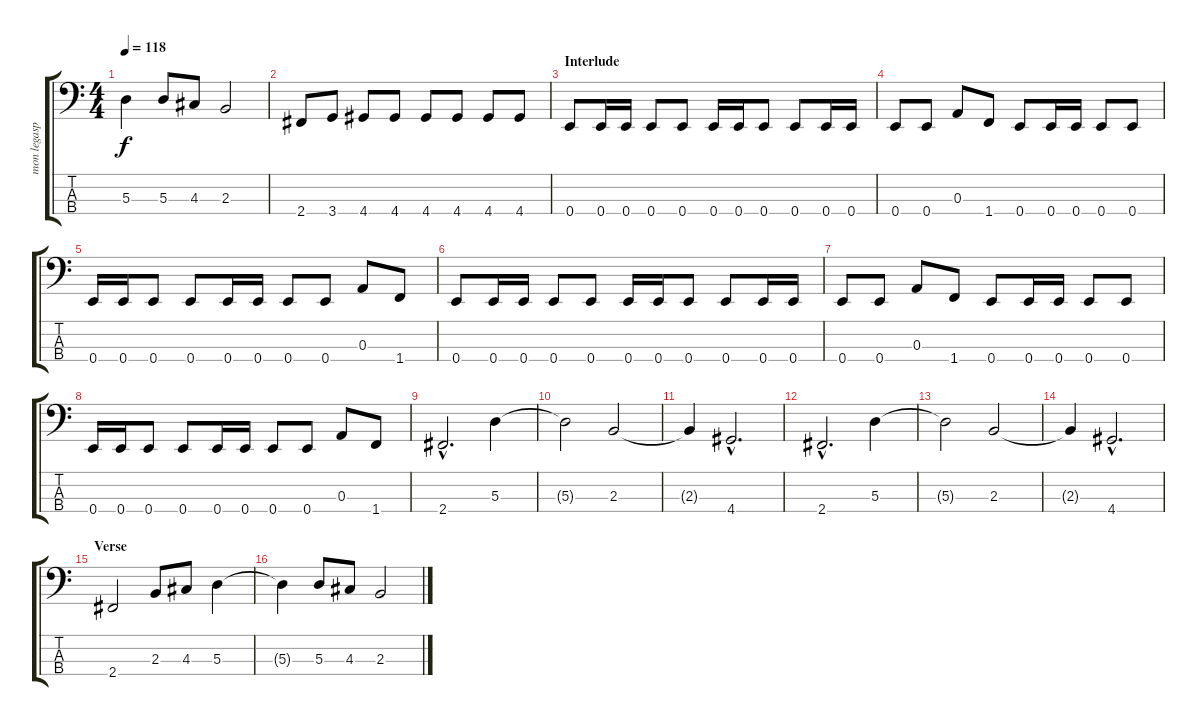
\track ("mon legaspi" "mon legasp") {instrument electricbasspick}
\staff {score tabs}
\tuning (G2 D2 A1 E1) {hide}
\ts (4 4)
\tempo 118
\clef f4
\ks c
5.3{t}.4{dy f} 5.3.8 4.3.8 2.3.2 |
2.4.8 3.4.8 4.4.8 4.4.8 4.4.8 4.4.8 4.4.8 4.4.8 |
\section ("" "Interlude")
0.4.8 0.4.16 0.4.16 0.4.8 0.4.8 0.4.16 0.4.16 0.4.8 0.4.8 0.4.16 0.4.16 |
0.4.8 0.4.8 0.3.8 1.4.8 0.4.8 0.4.16 0.4.16 0.4.8 0.4.8 |
0.4.16 0.4.16 0.4.8 0.4.8 0.4.16 0.4.16 0.4.8 0.4.8 0.3.8 1.4.8 |
0.4.8 0.4.16 0.4.16 0.4.8 0.4.8 0.4.16 0.4.16 0.4.8 0.4.8 0.4.16 0.4.16 |
0.4.8 0.4.8 0.3.8 1.4.8 0.4.8 0.4.16 0.4.16 0.4.8 0.4.8 |
0.4.16 0.4.16 0.4.8 0.4.8 0.4.16 0.4.16 0.4.8 0.4.8 0.3.8 1.4.8 |
2.4{hac}.2{d} 5.3.4 |
5.3{t}.2 2.3.2 |
2.3{t}.4 4.4{hac}.2{d} |
2.4{hac}.2{d} 5.3.4 |
5.3{t}.2 2.3.2 |
2.3{t}.4 4.4{hac}.2{d} |
\section ("" "Verse")
2.4.2 2.3.8 4.3.8 5.3.4 |
5.3{t}.4 5.3.8 4.3.8 2.3.2
